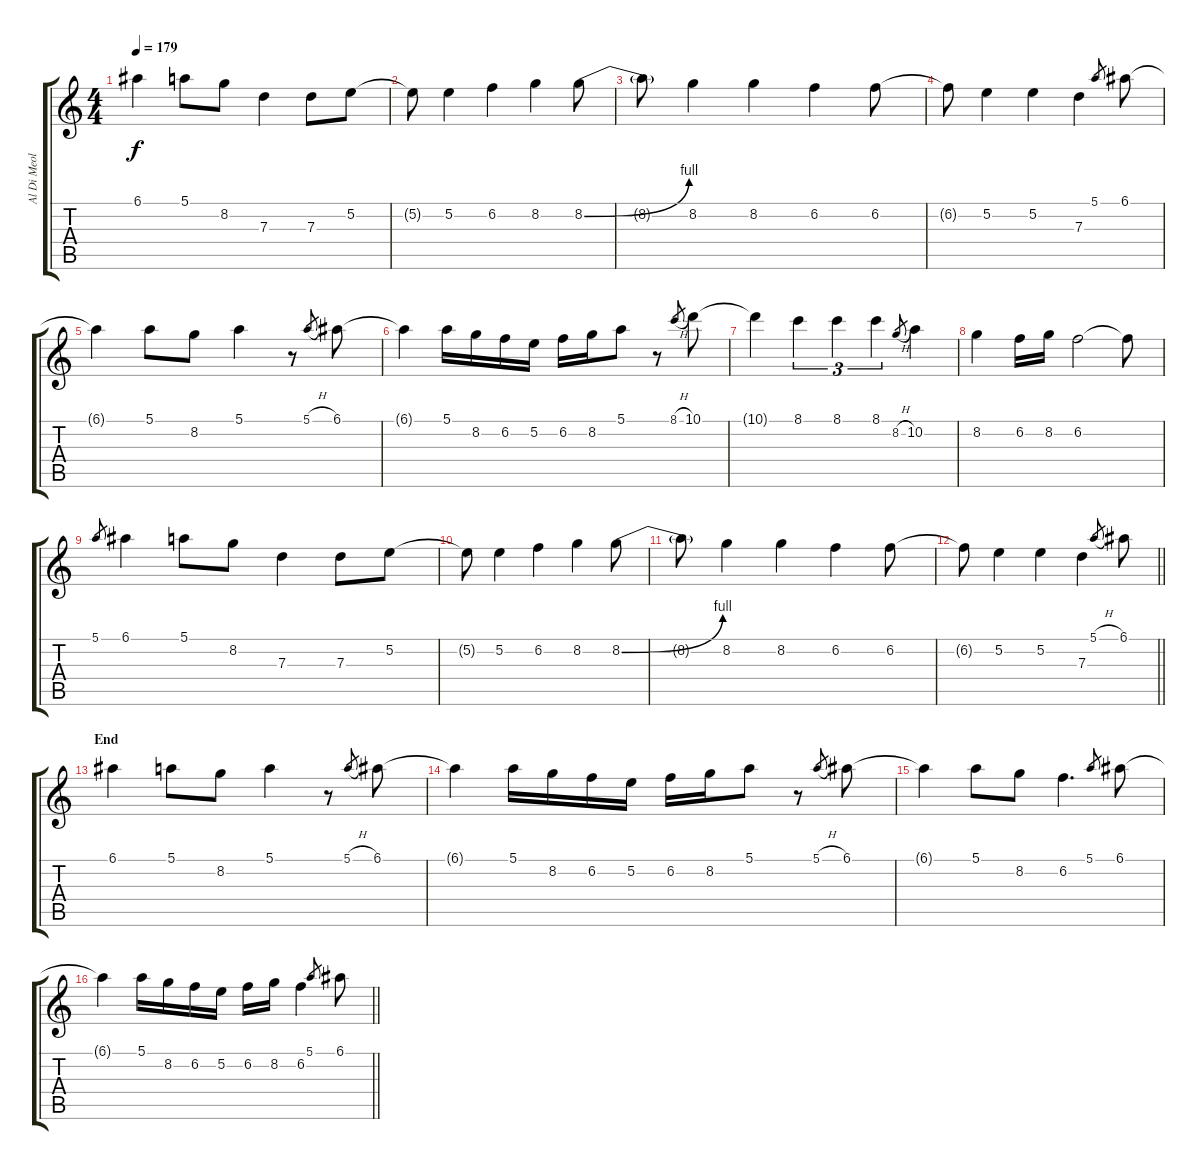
\track ("Al Di Meola" "Al Di Meol") {instrument electricguitarjazz}
\staff {score tabs}
\tuning (E4 B3 G3 D3 A2 E2) {hide}
\ts (4 4)
\tempo 179
\clef g2
\ks c
6.1{t}.4{dy f} 5.1.8 8.2.8 7.3.4 7.3.8 5.2.8 |
5.2{t}.8 5.2.4 6.2.4 8.2.4 8.2{be (bend 0 0 60 4)}.8 |
8.2{t}.8 8.2.4 8.2.4 6.2.4 6.2.8 |
6.2{t}.8 5.2.4 5.2.4 7.3.4 5.1.8{gr} 6.1.8 |
6.1{t}.4 5.1.8 8.2.8 5.1.4 r.8 5.1{h}.8{gr} 6.1.8 |
6.1{t}.4 5.1.16 8.2.16 6.2.16 5.2.16 6.2.16 8.2.16 5.1.8 r.8 8.1{h}.8{gr} 10.1.8 |
10.1{t}.4 8.1.4{tu (3 2)} 8.1.4{tu (3 2)} 8.1.4{tu (3 2)} 8.2{h}.8{gr} 10.2.4 |
8.2.4 6.2.16 8.2.16 6.2.2 6.2{t}.8 |
5.1.8{gr} 6.1.4 5.1.8 8.2.8 7.3.4 7.3.8 5.2.8 |
5.2{t}.8 5.2.4 6.2.4 8.2.4 8.2{be (bend 0 0 60 4)}.8 |
8.2{t}.8 8.2.4 8.2.4 6.2.4 6.2.8 |
\barLineRight lightlight
6.2{t}.8 5.2.4 5.2.4 7.3.4 5.1{h}.8{gr} 6.1.8 |
\section ("" "End")
6.1.4{volume 2} 5.1.8 8.2.8 5.1.4 r.8 5.1{h}.8{gr} 6.1.8 |
6.1{t}.4 5.1.16 8.2.16 6.2.16 5.2.16 6.2.16 8.2.16 5.1.8 r.8 5.1{h}.8{gr} 6.1.8 |
6.1{t}.4 5.1.8 8.2.8 6.2.4{d} 5.1.8{gr} 6.1.8 |
\barLineRight lightlight
6.1{t}.4 5.1.16 8.2.16 6.2.16 5.2.16 6.2.16 8.2.16 6.2.4 5.1.8{gr} 6.1.8
